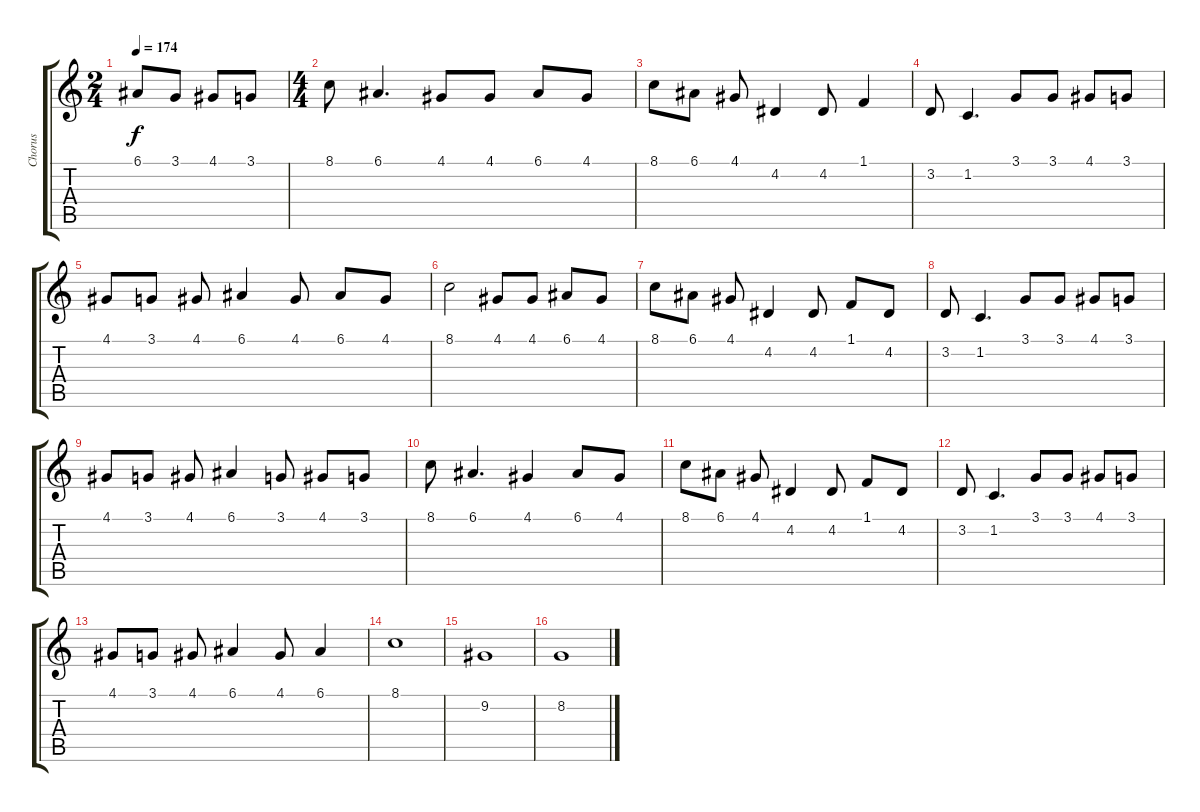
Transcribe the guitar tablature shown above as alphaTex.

\track ("Chorus" "Chorus") {instrument vibraphone}
\staff {score tabs}
\tuning (E4 B3 G3 D3 A2 E2) {hide}
\ts (2 4)
\tempo 174
\clef g2
\ks c
6.1{t}.8{dy f} 3.1.8 4.1.8 3.1.8 |
\ts (4 4)
8.1.8 6.1.4{d} 4.1.8 4.1.8 6.1.8 4.1.8 |
8.1.8 6.1.8 4.1.8 4.2.4 4.2.8 1.1.4 |
3.2.8 1.2.4{d} 3.1.8 3.1.8 4.1.8 3.1.8 |
4.1.8 3.1.8 4.1.8 6.1.4 4.1.8 6.1.8 4.1.8 |
8.1.2 4.1.8 4.1.8 6.1.8 4.1.8 |
8.1.8 6.1.8 4.1.8 4.2.4 4.2.8 1.1.8 4.2.8 |
3.2.8 1.2.4{d} 3.1.8 3.1.8 4.1.8 3.1.8 |
4.1.8 3.1.8 4.1.8 6.1.4 3.1.8 4.1.8 3.1.8 |
8.1.8 6.1.4{d} 4.1.4 6.1.8 4.1.8 |
8.1.8 6.1.8 4.1.8 4.2.4 4.2.8 1.1.8 4.2.8 |
3.2.8 1.2.4{d} 3.1.8 3.1.8 4.1.8 3.1.8 |
4.1.8 3.1.8 4.1.8 6.1.4 4.1.8 6.1.4 |
8.1.1 |
9.2.1 |
8.2.1
